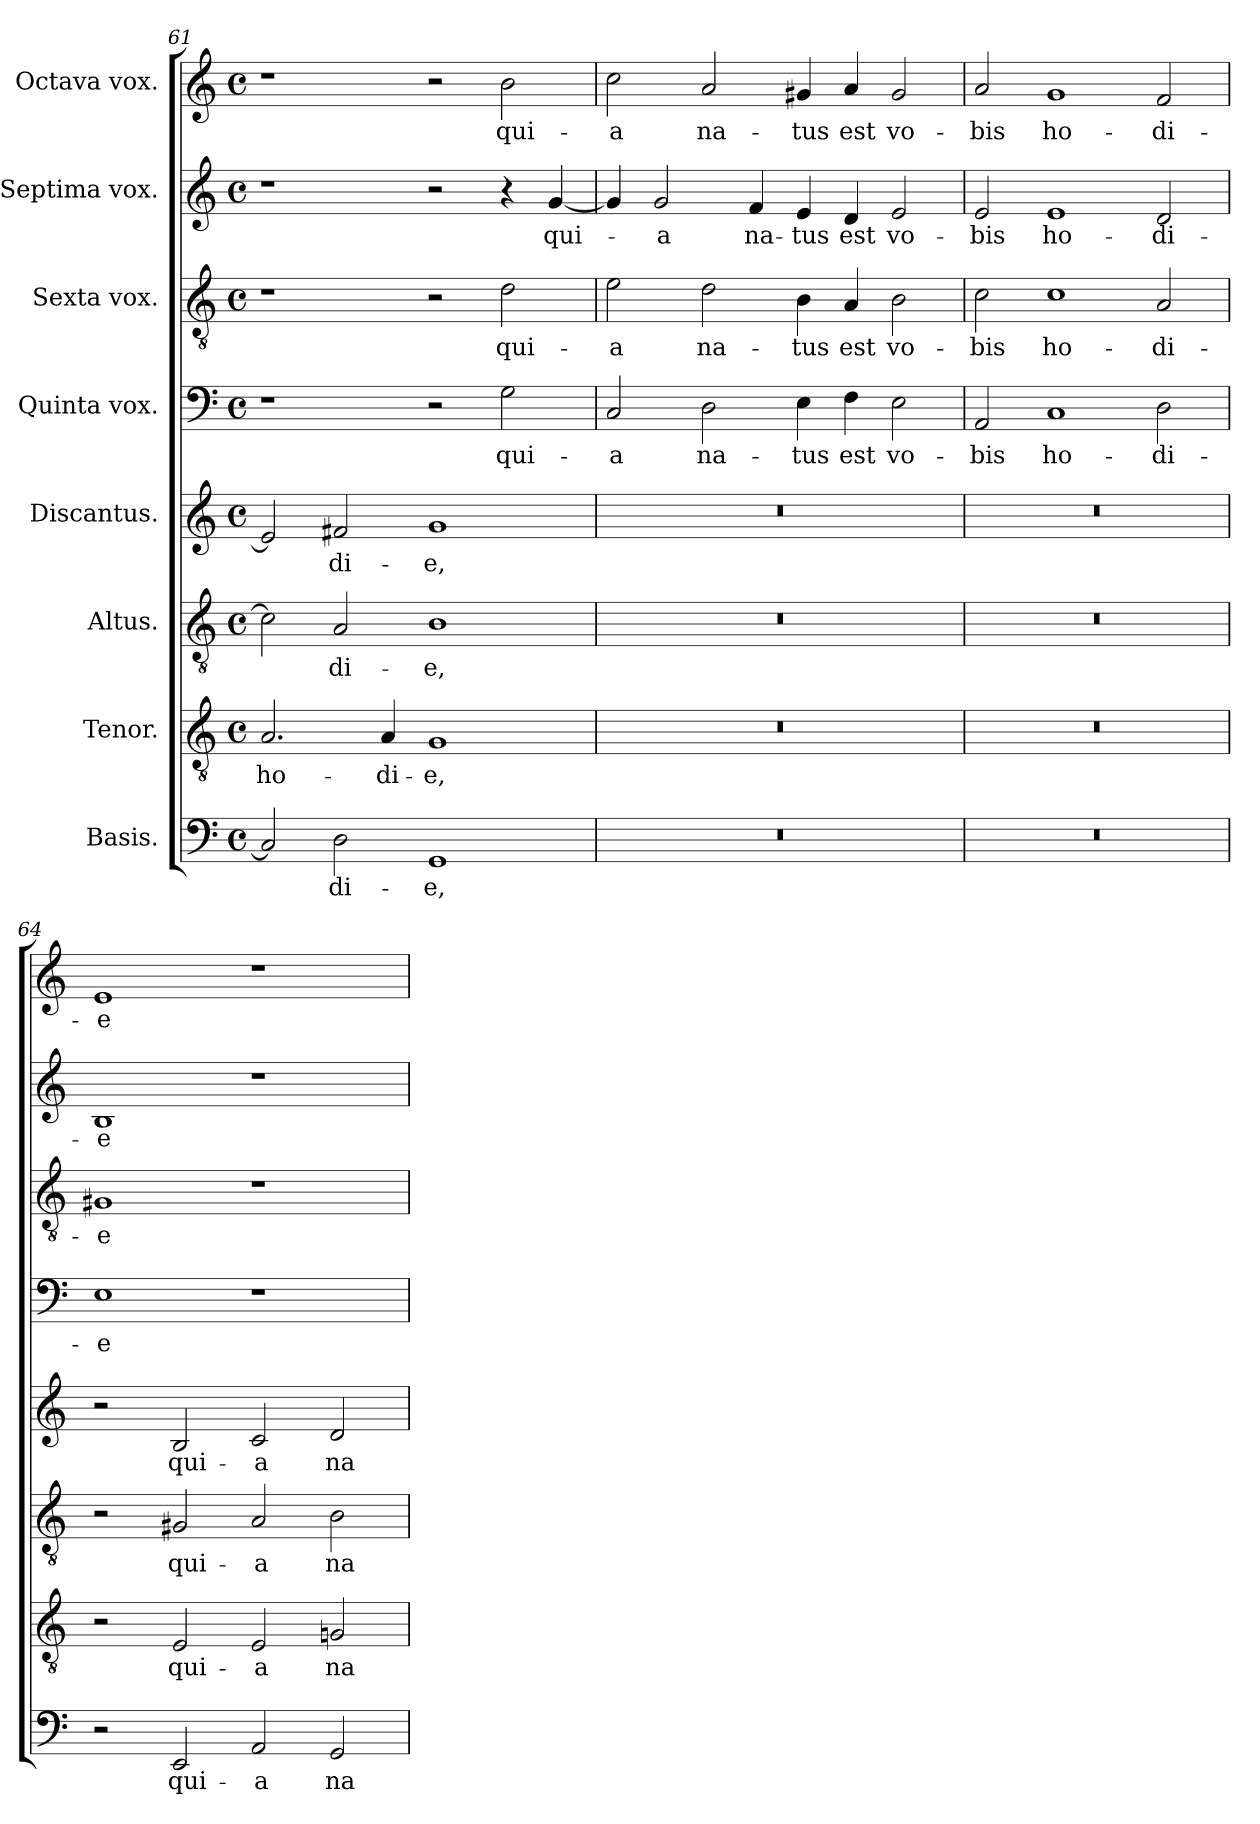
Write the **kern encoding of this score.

**kern	**text	**kern	**text	**kern	**text	**kern	**text	**kern	**text	**kern	**text	**kern	**text	**kern	**text
*part8	*part8	*part7	*part7	*part6	*part6	*part5	*part5	*part4	*part4	*part3	*part3	*part2	*part2	*part1	*part1
*staff8	*staff8	*staff7	*staff7	*staff6	*staff6	*staff5	*staff5	*staff4	*staff4	*staff3	*staff3	*staff2	*staff2	*staff1	*staff1
*I"Basis.	*	*I"Tenor.	*	*I"Altus.	*	*I"Discantus.	*	*I"Quinta vox.	*	*I"Sexta vox.	*	*I"Septima vox.	*	*I"Octava vox.	*
*clefF4	*	*clefGv2	*	*clefGv2	*	*clefG2	*	*clefF4	*	*clefGv2	*	*clefG2	*	*clefG2	*
*k[]	*	*k[]	*	*k[]	*	*k[]	*	*k[]	*	*k[]	*	*k[]	*	*k[]	*
*M4/2	*	*M4/2	*	*M4/2	*	*M4/2	*	*M4/2	*	*M4/2	*	*M4/2	*	*M4/2	*
*met(c)	*	*met(c)	*	*met(c)	*	*met(c)	*	*met(c)	*	*met(c)	*	*met(c)	*	*met(c)	*
=61	=61	=61	=61	=61	=61	=61	=61	=61	=61	=61	=61	=61	=61	=61	=61
!	!	!	!LO:LY:b	!	!	!	!	!	!	!	!	!	!	!	!
2C/]	.	2.A/	ho-	2c\]	.	2e/]	.	1r	.	1r	.	1r	.	1r	.
!	!LO:LY:b	!	!	!	!LO:LY:b	!	!LO:LY:b	!	!	!	!	!	!	!	!
2D\	-di-	.	.	2A/	-di-	2f#X/	-di-	.	.	.	.	.	.	.	.
!	!	!	!LO:LY:b	!	!	!	!	!	!	!	!	!	!	!	!
.	.	4A/	-di-	.	.	.	.	.	.	.	.	.	.	.	.
!	!LO:LY:b	!	!LO:LY:b	!	!LO:LY:b	!	!LO:LY:b	!	!	!	!	!	!	!	!
1GG	-e,	1G	-e,	1B	-e,	1g	-e,	2r	.	2r	.	2r	.	2r	.
!	!	!	!	!	!	!	!	!	!LO:LY:b	!	!LO:LY:b	!	!	!	!LO:LY:b
.	.	.	.	.	.	.	.	2G\	qui-	2d\	qui-	4r	.	2b\	qui-
!	!	!	!	!	!	!	!	!	!	!	!	!	!LO:LY:b	!	!
.	.	.	.	.	.	.	.	.	.	.	.	[4g/	qui-	.	.
=62	=62	=62	=62	=62	=62	=62	=62	=62	=62	=62	=62	=62	=62	=62	=62
!	!	!	!	!	!	!	!	!	!LO:LY:b	!	!LO:LY:b	!	!	!	!LO:LY:b
0r	.	0r	.	0r	.	0r	.	2C/	-a	2e\	-a	4g/]	.	2cc\	-a
!	!	!	!	!	!	!	!	!	!	!	!	!	!LO:LY:b	!	!
.	.	.	.	.	.	.	.	.	.	.	.	2g/	-a	.	.
!	!	!	!	!	!	!	!	!	!LO:LY:b	!	!LO:LY:b	!	!	!	!LO:LY:b
.	.	.	.	.	.	.	.	2D\	na-	2d\	na-	.	.	2a/	na-
!	!	!	!	!	!	!	!	!	!	!	!	!	!LO:LY:b	!	!
.	.	.	.	.	.	.	.	.	.	.	.	4f/	na-	.	.
!	!	!	!	!	!	!	!	!	!LO:LY:b	!	!LO:LY:b	!	!LO:LY:b	!	!LO:LY:b
.	.	.	.	.	.	.	.	4E\	-tus	4B\	-tus	4e/	-tus	4g#X/	-tus
!	!	!	!	!	!	!	!	!	!LO:LY:b	!	!LO:LY:b	!	!LO:LY:b	!	!LO:LY:b
.	.	.	.	.	.	.	.	4F\	est	4A/	est	4d/	est	4a/	est
!	!	!	!	!	!	!	!	!	!LO:LY:b	!	!LO:LY:b	!	!LO:LY:b	!	!LO:LY:b
.	.	.	.	.	.	.	.	2E\	vo-	2B\	vo-	2e/	vo-	2g#/	vo-
=63	=63	=63	=63	=63	=63	=63	=63	=63	=63	=63	=63	=63	=63	=63	=63
!	!	!	!	!	!	!	!	!	!LO:LY:b	!	!LO:LY:b	!	!LO:LY:b	!	!LO:LY:b
0r	.	0r	.	0r	.	0r	.	2AA/	-bis	2c\	-bis	2e/	-bis	2a/	-bis
!	!	!	!	!	!	!	!	!	!LO:LY:b	!	!LO:LY:b	!	!LO:LY:b	!	!LO:LY:b
.	.	.	.	.	.	.	.	1C	ho-	1c	ho-	1e	ho-	1g	ho-
!	!	!	!	!	!	!	!	!	!LO:LY:b	!	!LO:LY:b	!	!LO:LY:b	!	!LO:LY:b
.	.	.	.	.	.	.	.	2D\	-di-	2A/	-di-	2d/	-di-	2f/	-di-
=64	=64	=64	=64	=64	=64	=64	=64	=64	=64	=64	=64	=64	=64	=64	=64
!	!	!	!	!	!	!	!	!	!LO:LY:b	!	!LO:LY:b	!	!LO:LY:b	!	!LO:LY:b
2r	.	2r	.	2r	.	2r	.	1E	-e	1G#X	-e	1B	-e	1e	-e
!	!LO:LY:b	!	!LO:LY:b	!	!LO:LY:b	!	!LO:LY:b	!	!	!	!	!	!	!	!
2EE/	qui-	2E/	qui-	2G#X/	qui-	2B/	qui-	.	.	.	.	.	.	.	.
!	!LO:LY:b	!	!LO:LY:b	!	!LO:LY:b	!	!LO:LY:b	!	!	!	!	!	!	!	!
2AA/	-a	2E/	-a	2A/	-a	2c/	-a	1r	.	1r	.	1r	.	1r	.
!	!LO:LY:b	!	!LO:LY:b	!	!LO:LY:b	!	!LO:LY:b	!	!	!	!	!	!	!	!
2GG/	na-	2Gn/	na-	2B\	na-	2d/	na-	.	.	.	.	.	.	.	.
=	=	=	=	=	=	=	=	=	=	=	=	=	=	=	=
*-	*-	*-	*-	*-	*-	*-	*-	*-	*-	*-	*-	*-	*-	*-	*-
